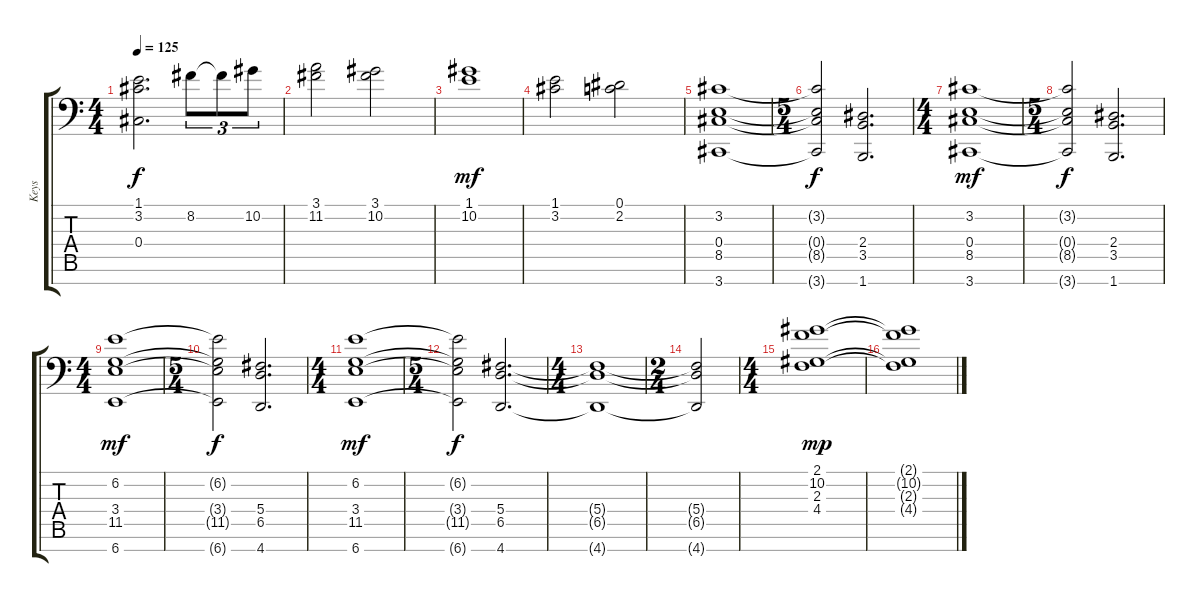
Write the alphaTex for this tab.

\track ("Keys" "Keys") {instrument stringensemble2}
\staff {score tabs}
\tuning (Eb4 Bb3 Gb3 Db3 Ab2 Eb2 Bb1) {hide}
\ts (4 4)
\tempo 125
\clef f4
\ks c
(1.1 3.2 0.4).2{d dy f} 8.2.8{tu (3 2)} 8.2{t}.8{tu (3 2)} 10.2.8{tu (3 2)} |
(3.1 11.2).2 (3.1 10.2).2 |
(1.1 10.2).1{dy mf} |
(1.1 3.2).2 (0.1 2.2).2 |
(3.2 0.4 8.5 3.7).1 |
\ts (5 4)
(3.2{t} 0.4{t} 8.5{t} 3.7{t}).2{dy f} (2.4 3.5 1.7).2{d} |
\ts (4 4)
(3.2 0.4 8.5 3.7).1{dy mf} |
\ts (5 4)
(3.2{t} 0.4{t} 8.5{t} 3.7{t}).2{dy f} (2.4 3.5 1.7).2{d} |
\ts (4 4)
(6.2 3.4 11.5 6.7).1{dy mf} |
\ts (5 4)
(6.2{t} 3.4{t} 11.5{t} 6.7{t}).2{dy f} (5.4 6.5 4.7).2{d} |
\ts (4 4)
(6.2 3.4 11.5 6.7).1{dy mf} |
\ts (5 4)
(6.2{t} 3.4{t} 11.5{t} 6.7{t}).2{dy f} (5.4 6.5 4.7).2{d} |
\ts (4 4)
(5.4{t} 6.5{t} 4.7{t}).1 |
\ts (2 4)
(5.4{t} 6.5{t} 4.7{t}).2 |
\ts (4 4)
(2.1 10.2 2.3 4.4).1{dy mp} |
(2.1{t} 10.2{t} 2.3{t} 4.4{t}).1
